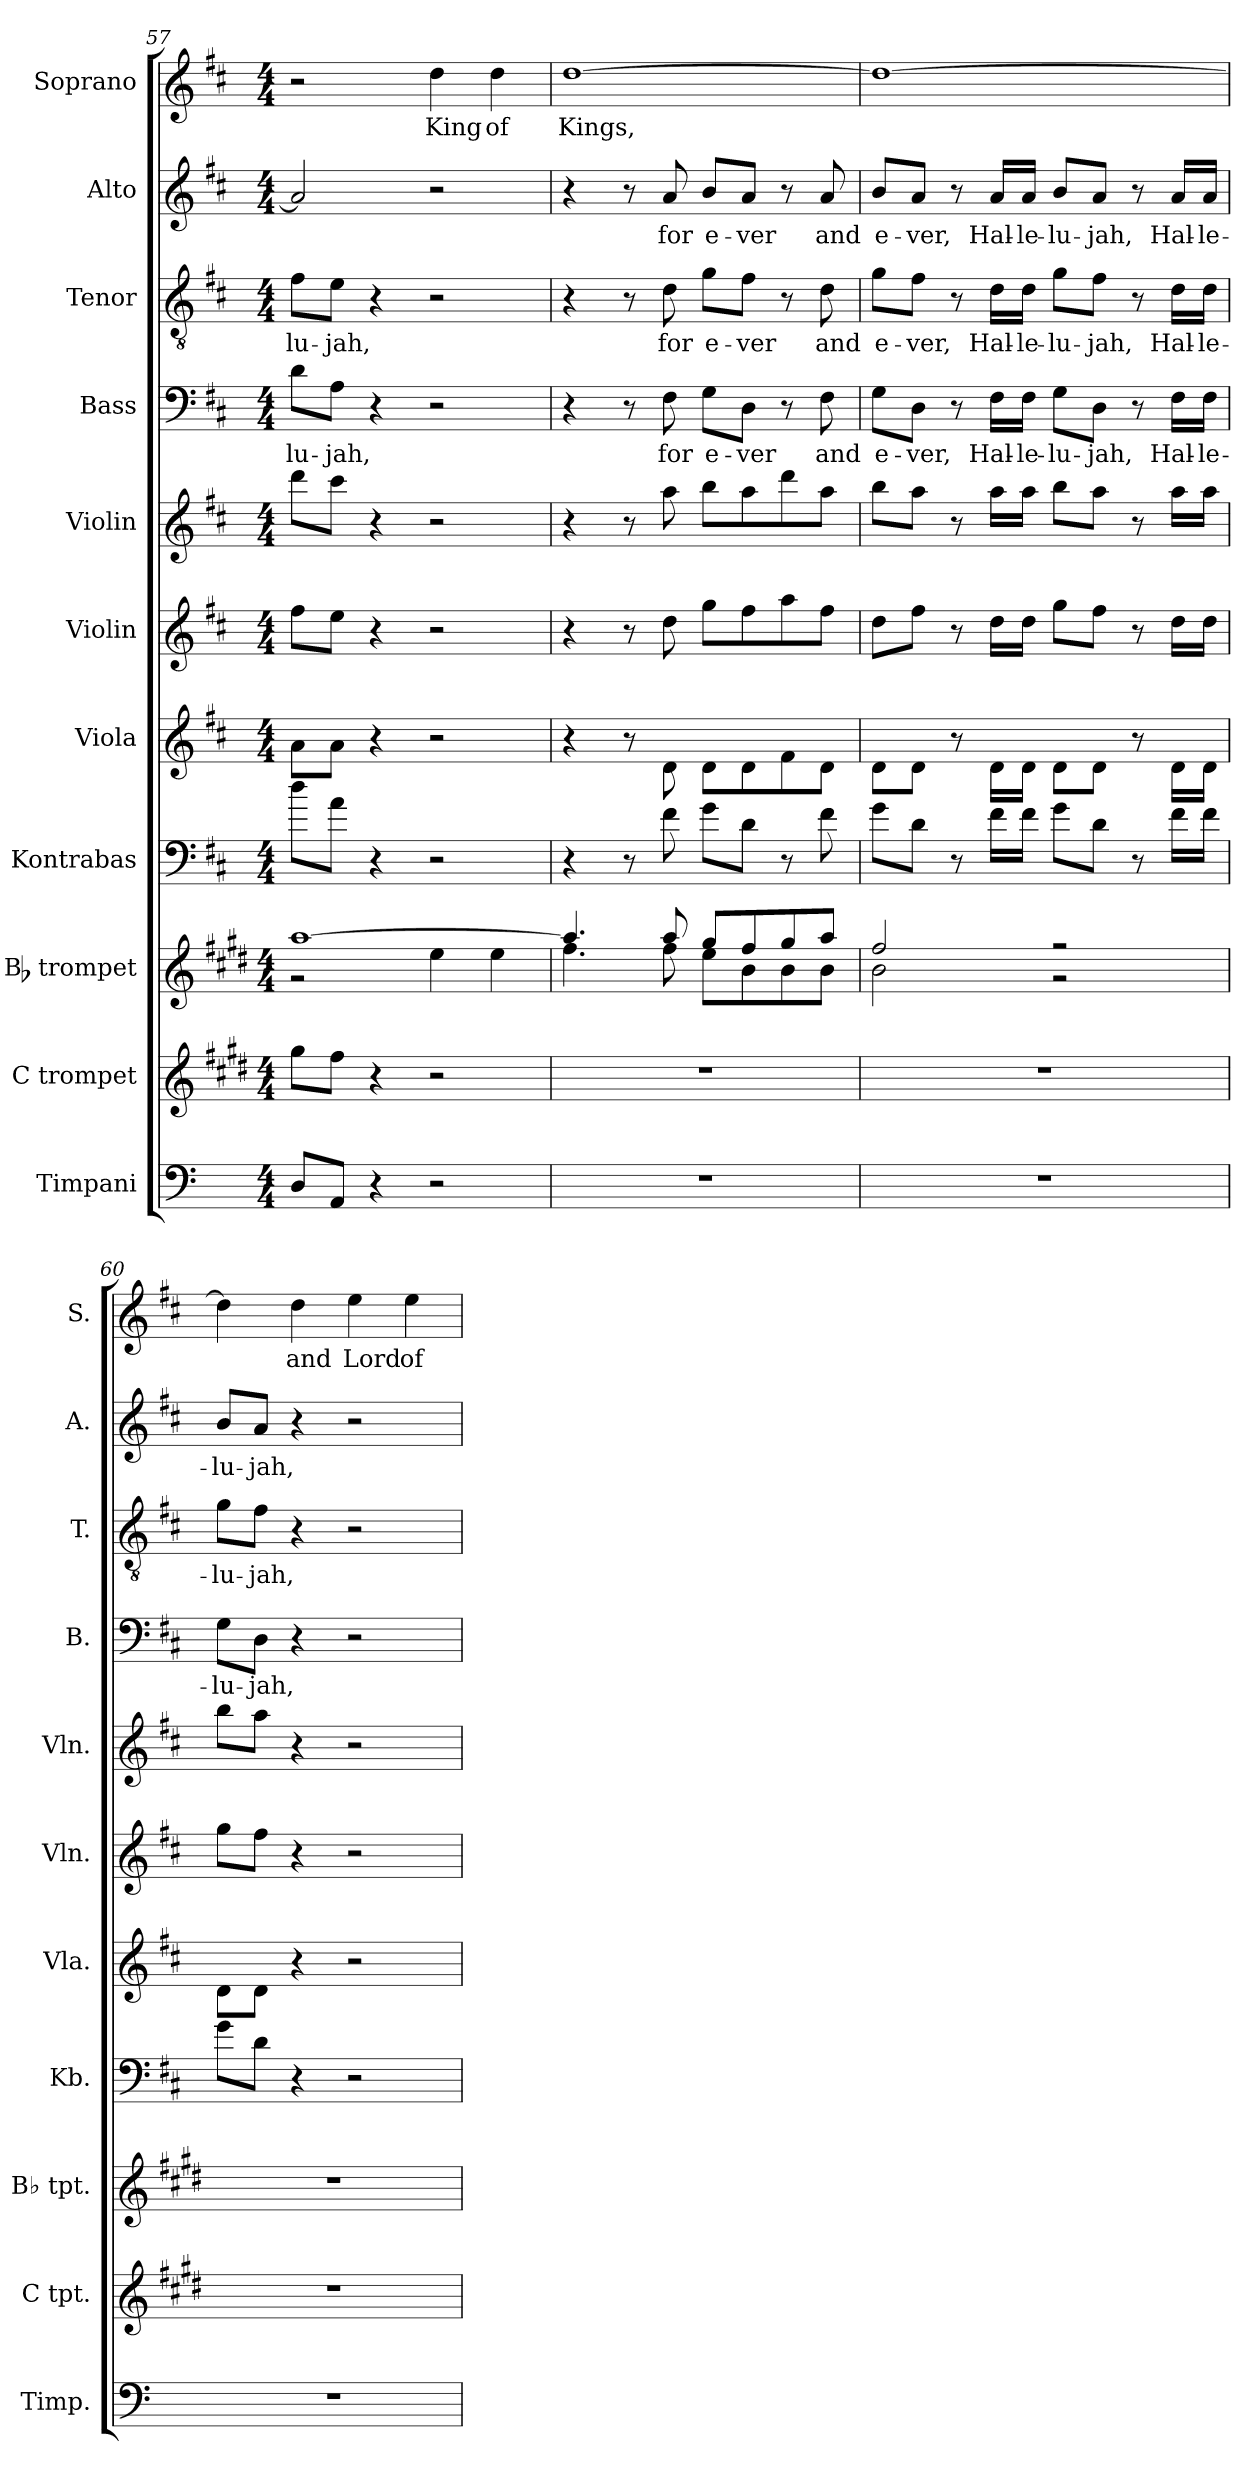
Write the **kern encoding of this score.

**kern	**kern	**kern	**kern	**kern	**kern	**kern	**kern	**text	**kern	**text	**kern	**text	**kern	**text
*part11	*part10	*part9	*part8	*part7	*part6	*part5	*part4	*part4	*part3	*part3	*part2	*part2	*part1	*part1
*staff11	*staff10	*staff9	*staff8	*staff7	*staff6	*staff5	*staff4	*staff4	*staff3	*staff3	*staff2	*staff2	*staff1	*staff1
*I"Timpani	*I"C trompet	*I"Bb trompet	*I"Kontrabas	*I"Viola	*I"Violin	*I"Violin	*I"Bass	*	*I"Tenor	*	*I"Alto	*	*I"Soprano	*
*I'Timp.	*I'C tpt.	*I'Bb tpt.	*I'Kb.	*I'Vla.	*I'Vln.	*I'Vln.	*I'B.	*	*I'T.	*	*I'A.	*	*I'S.	*
!!LO:PB:g=z
*clefF4	*clefG2	*clefG2	*clefF4	*clefG2	*clefG2	*clefG2	*clefF4	*	*clefGv2	*	*clefG2	*	*clefG2	*
*	*ITrd1c2	*ITrd1c2	*ITrd7c12	*	*	*	*	*	*	*	*	*	*	*
*k[]	*k[f#c#]	*k[f#c#]	*k[f#c#]	*k[f#c#]	*k[f#c#]	*k[f#c#]	*k[f#c#]	*	*k[f#c#]	*	*k[f#c#]	*	*k[f#c#]	*
*	*D:	*	*D:	*D:	*D:	*D:	*D:	*	*D:	*	*D:	*	*D:	*
*M4/4	*M4/4	*M4/4	*M4/4	*M4/4	*M4/4	*M4/4	*M4/4	*	*M4/4	*	*M4/4	*	*M4/4	*
=57	=57	=57	=57	=57	=57	=57	=57	=57	=57	=57	=57	=57	=57	=57
*	*	*^	*	*	*	*	*	*	*	*	*	*	*	*
!	!	!	!	!	!	!	!	!	!LO:LY:b	!	!LO:LY:b	!	!	!	!
8D/L	8ff#\L	[1gg	2r	8d\L	8a\L	8ff#\L	8ddd\L	8d\L	-lu-	8f#\L	-lu-	2a/]	.	2r	.
!	!	!	!	!	!	!	!	!	!LO:LY:b	!	!LO:LY:b	!	!	!	!
8AA/J	8ee\J	.	.	8A\J	8a\J	8ee\J	8ccc#\J	8A\J	-jah,	8e\J	-jah,	.	.	.	.
4r	4r	.	.	4r	4r	4r	4r	4r	.	4r	.	.	.	.	.
!	!	!	!	!	!	!	!	!	!	!	!	!	!	!	!LO:LY:b
2r	2r	.	4dd\	2r	2r	2r	2r	2r	.	2r	.	2r	.	4dd\	King
!	!	!	!	!	!	!	!	!	!	!	!	!	!	!	!LO:LY:b
.	.	.	4dd\	.	.	.	.	.	.	.	.	.	.	4dd\	of
=58	=58	=58	=58	=58	=58	=58	=58	=58	=58	=58	=58	=58	=58	=58	=58
!	!	!	!	!	!	!	!	!	!	!	!	!	!	!	!LO:LY:b
1r	1r	4.gg/]	4.ee\	4r	4r	4r	4r	4r	.	4r	.	4r	.	[1dd	Kings,
.	.	.	.	8r	8r	8r	8r	8r	.	8r	.	8r	.	.	.
!	!	!	!	!	!	!	!	!	!LO:LY:b	!	!LO:LY:b	!	!LO:LY:b	!	!
.	.	8gg/	8ee\	8F#\	8d\	8dd\	8aa\	8F#\	for	8d\	for	8a/	for	.	.
!	!	!	!	!	!	!	!	!	!LO:LY:b	!	!LO:LY:b	!	!LO:LY:b	!	!
.	.	8ff#/L	8dd\L	8G\L	8d\L	8gg\L	8bb\L	8G\L	e-	8g\L	e-	8b/L	e-	.	.
!	!	!	!	!	!	!	!	!	!LO:LY:b	!	!LO:LY:b	!	!LO:LY:b	!	!
.	.	8ee/	8a\	8D\J	8d\	8ff#\	8aa\	8D\J	-ver	8f#\J	-ver	8a/J	-ver	.	.
.	.	8ff#/	8a\	8r	8f#\	8aa\	8ddd\	8r	.	8r	.	8r	.	.	.
!	!	!	!	!	!	!	!	!	!LO:LY:b	!	!LO:LY:b	!	!LO:LY:b	!	!
.	.	8gg/J	8a\J	8F#\	8d\J	8ff#\J	8aa\J	8F#\	and	8d\	and	8a/	and	.	.
=59	=59	=59	=59	=59	=59	=59	=59	=59	=59	=59	=59	=59	=59	=59	=59
!	!	!	!	!	!	!	!	!	!LO:LY:b	!	!LO:LY:b	!	!LO:LY:b	!	!
1r	1r	2ee/	2a\	8G\L	8d\L	8dd\L	8bb\L	8G\L	e-	8g\L	e-	8b/L	e-	1dd_	.
!	!	!	!	!	!	!	!	!	!LO:LY:b	!	!LO:LY:b	!	!LO:LY:b	!	!
.	.	.	.	8D\J	8d\J	8ff#\J	8aa\J	8D\J	-ver,	8f#\J	-ver,	8a/J	-ver,	.	.
.	.	.	.	8r	8r	8r	8r	8r	.	8r	.	8r	.	.	.
!	!	!	!	!	!	!	!	!	!LO:LY:b	!	!LO:LY:b	!	!LO:LY:b	!	!
.	.	.	.	16F#\LL	16d\LL	16dd\LL	16aa\LL	16F#\LL	Hal-	16d\LL	Hal-	16a/LL	Hal-	.	.
!	!	!	!	!	!	!	!	!	!LO:LY:b	!	!LO:LY:b	!	!LO:LY:b	!	!
.	.	.	.	16F#\JJ	16d\JJ	16dd\JJ	16aa\JJ	16F#\JJ	-le-	16d\JJ	-le-	16a/JJ	-le-	.	.
!	!	!	!	!	!	!	!	!	!LO:LY:b	!	!LO:LY:b	!	!LO:LY:b	!	!
.	.	2r	2r	8G\L	8d\L	8gg\L	8bb\L	8G\L	-lu-	8g\L	-lu-	8b/L	-lu-	.	.
!	!	!	!	!	!	!	!	!	!LO:LY:b	!	!LO:LY:b	!	!LO:LY:b	!	!
.	.	.	.	8D\J	8d\J	8ff#\J	8aa\J	8D\J	-jah,	8f#\J	-jah,	8a/J	-jah,	.	.
.	.	.	.	8r	8r	8r	8r	8r	.	8r	.	8r	.	.	.
!	!	!	!	!	!	!	!	!	!LO:LY:b	!	!LO:LY:b	!	!LO:LY:b	!	!
.	.	.	.	16F#\LL	16d\LL	16dd\LL	16aa\LL	16F#\LL	Hal-	16d\LL	Hal-	16a/LL	Hal-	.	.
!	!	!	!	!	!	!	!	!	!LO:LY:b	!	!LO:LY:b	!	!LO:LY:b	!	!
.	.	.	.	16F#\JJ	16d\JJ	16dd\JJ	16aa\JJ	16F#\JJ	-le-	16d\JJ	-le-	16a/JJ	-le-	.	.
*	*	*v	*v	*	*	*	*	*	*	*	*	*	*	*	*
=60	=60	=60	=60	=60	=60	=60	=60	=60	=60	=60	=60	=60	=60	=60
!	!	!	!	!	!	!	!	!LO:LY:b	!	!LO:LY:b	!	!LO:LY:b	!	!
1r	1r	1r	8G\L	8d\L	8gg\L	8bb\L	8G\L	-lu-	8g\L	-lu-	8b/L	-lu-	4dd\]	.
!	!	!	!	!	!	!	!	!LO:LY:b	!	!LO:LY:b	!	!LO:LY:b	!	!
.	.	.	8D\J	8d\J	8ff#\J	8aa\J	8D\J	-jah,	8f#\J	-jah,	8a/J	-jah,	.	.
!	!	!	!	!	!	!	!	!	!	!	!	!	!	!LO:LY:b
.	.	.	4r	4r	4r	4r	4r	.	4r	.	4r	.	4dd\	and
!	!	!	!	!	!	!	!	!	!	!	!	!	!	!LO:LY:b
.	.	.	2r	2r	2r	2r	2r	.	2r	.	2r	.	4ee\	Lord
!	!	!	!	!	!	!	!	!	!	!	!	!	!	!LO:LY:b
.	.	.	.	.	.	.	.	.	.	.	.	.	4ee\	of
=	=	=	=	=	=	=	=	=	=	=	=	=	=	=
*-	*-	*-	*-	*-	*-	*-	*-	*-	*-	*-	*-	*-	*-	*-
